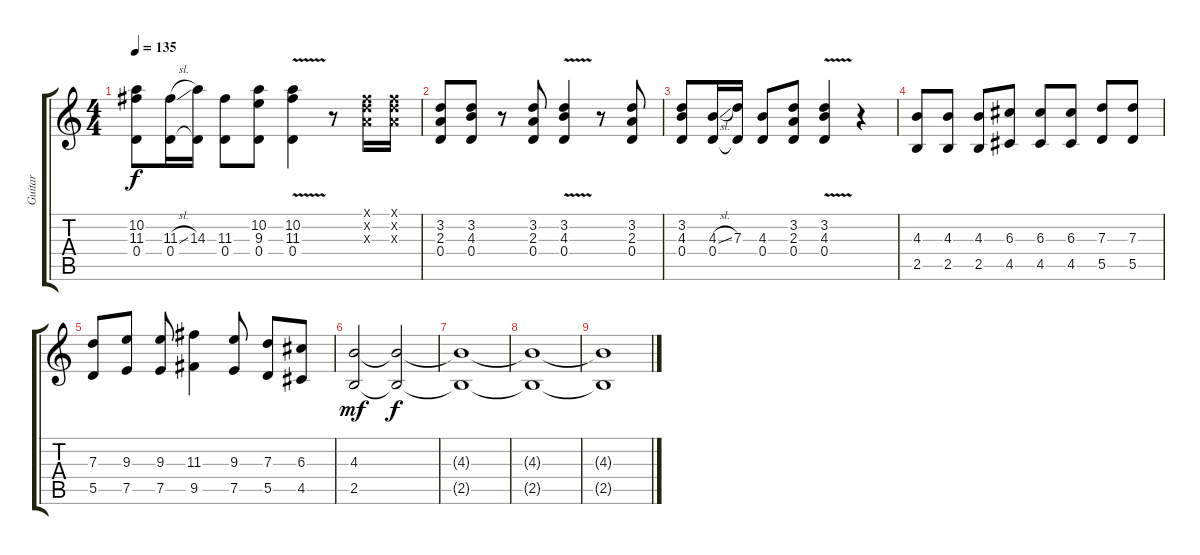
\track ("Guitar" "Guitar") {instrument distortionguitar}
\staff {score tabs}
\tuning (E4 B3 G3 D3 A2 D2) {hide}
\ts (4 4)
\tempo 135
\clef g2
\ks c
(10.2 11.3 0.4).8{dy f} (11.3{sl} 0.4).16 (14.3 0.4{t}).16 (11.3 0.4).8 (10.2 9.3 0.4).8 (10.2{v} 11.3{v} 0.4).4 r.8 (2.1{x} 3.2{x} 2.3{x}).16 (2.1{x} 3.2{x} 2.3{x}).16 |
(3.2 2.3 0.4).8 (3.2 4.3 0.4).8 r.8 (3.2 2.3 0.4).8 (3.2{v} 4.3{v} 0.4).4 r.8 (3.2 2.3 0.4).8 |
(3.2 4.3 0.4).8 (4.3{sl} 0.4).16 (7.3 0.4{t}).16 (4.3 0.4).8 (3.2 2.3 0.4).8 (3.2{v} 4.3{v} 0.4).4 r.4 |
(4.3 2.5).8 (4.3 2.5).8 (4.3 2.5).8 (6.3 4.5).8 (6.3 4.5).8 (6.3 4.5).8 (7.3 5.5).8 (7.3 5.5).8 |
(7.3 5.5).8 (9.3 7.5).8 (9.3 7.5).8 (11.3 9.5).4 (9.3 7.5).8 (7.3 5.5).8 (6.3 4.5).8 |
(4.3 2.5).2{dy mf} (4.3{t} 2.5{t}).2{dy f} |
(4.3{t} 2.5{t}).1 |
(4.3{t} 2.5{t}).1 |
(4.3{t} 2.5{t}).1
